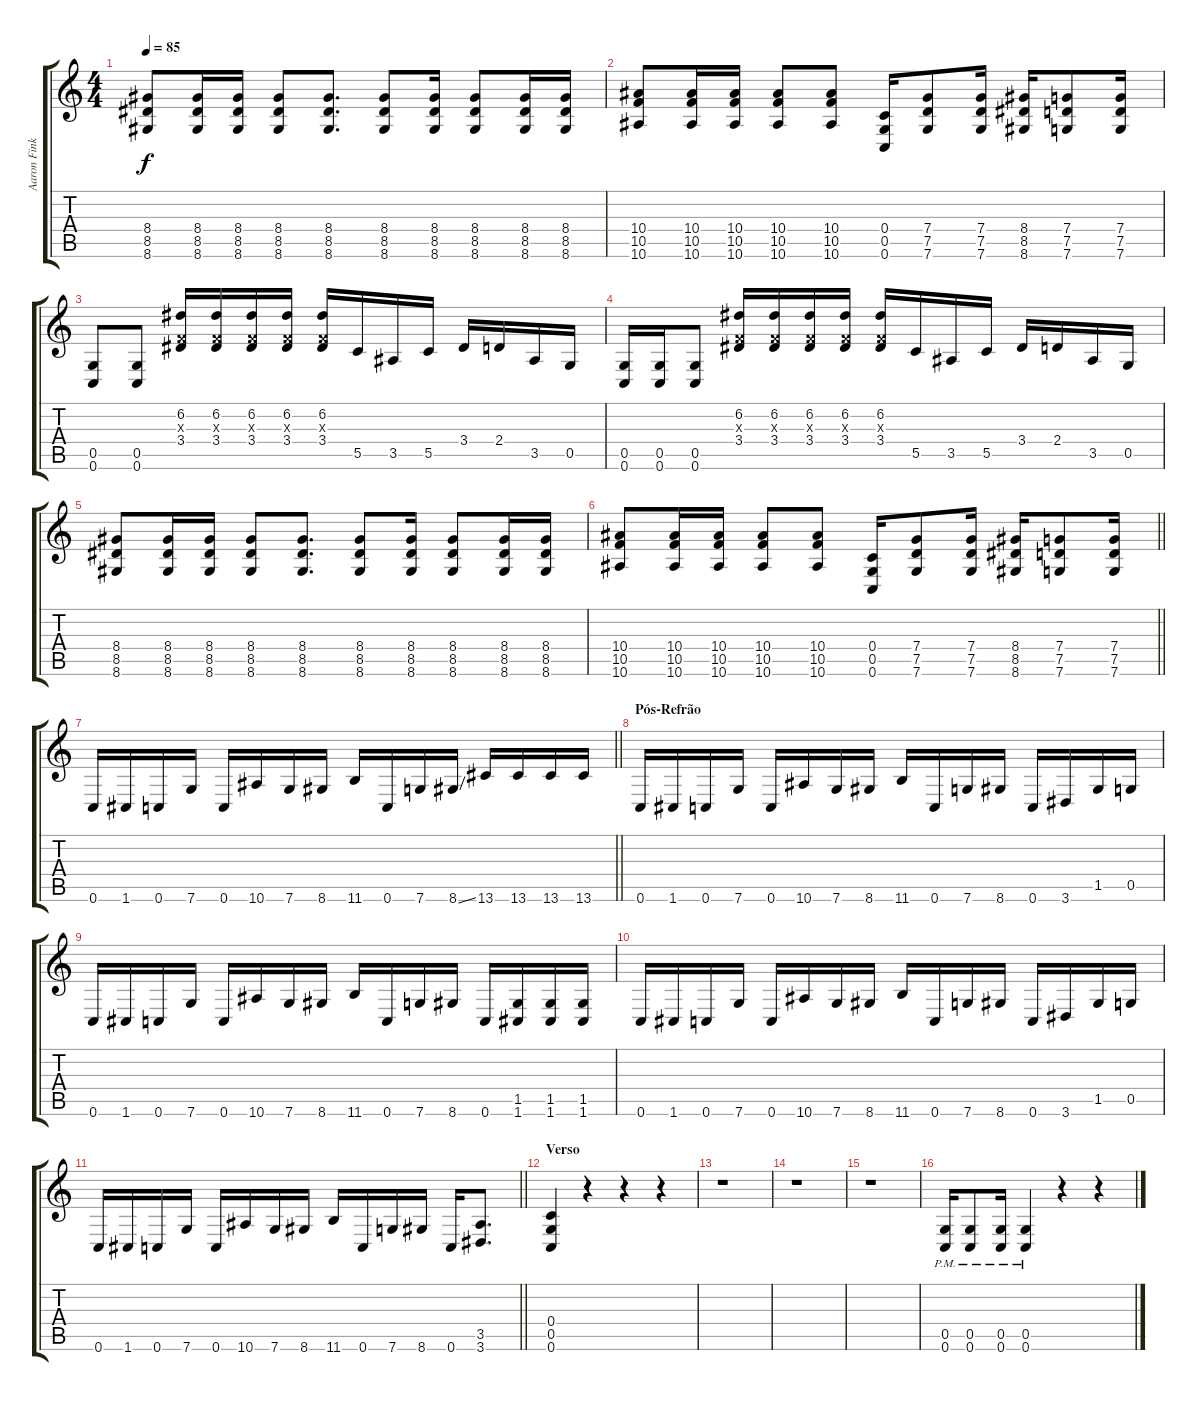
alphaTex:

\track ("Aaron Fink" "Aaron Fink") {instrument distortionguitar}
\staff {score tabs}
\tuning (D4 A3 F3 C3 G2 C2) {hide}
\ts (4 4)
\tempo 85
\clef g2
\ks c
(8.4 8.5 8.6).8{dy f} (8.4 8.5 8.6).16 (8.4 8.5 8.6).16 (8.4 8.5 8.6).8 (8.4 8.5 8.6).8{d} (8.4 8.5 8.6).8 (8.4 8.5 8.6).16 (8.4 8.5 8.6).8 (8.4 8.5 8.6).16 (8.4 8.5 8.6).16 |
(10.4 10.5 10.6).8 (10.4 10.5 10.6).16 (10.4 10.5 10.6).16 (10.4 10.5 10.6).8 (10.4 10.5 10.6).8 (0.4 0.5 0.6).16 (7.4 7.5 7.6).8 (7.4 7.5 7.6).16 (8.4 8.5 8.6).16 (7.4 7.5 7.6).8 (7.4 7.5 7.6).16 |
(0.5 0.6).8 (0.5 0.6).8 (6.2 0.3{x} 3.4).16 (6.2 0.3{x} 3.4).16 (6.2 0.3{x} 3.4).16 (6.2 0.3{x} 3.4).16 (6.2 0.3{x} 3.4).16 5.5.16 3.5.16 5.5.16 3.4.16 2.4.16 3.5.16 0.5.16 |
(0.5 0.6).16 (0.5 0.6).16 (0.5 0.6).8 (6.2 0.3{x} 3.4).16 (6.2 0.3{x} 3.4).16 (6.2 0.3{x} 3.4).16 (6.2 0.3{x} 3.4).16 (6.2 0.3{x} 3.4).16 5.5.16 3.5.16 5.5.16 3.4.16 2.4.16 3.5.16 0.5.16 |
(8.4 8.5 8.6).8 (8.4 8.5 8.6).16 (8.4 8.5 8.6).16 (8.4 8.5 8.6).8 (8.4 8.5 8.6).8{d} (8.4 8.5 8.6).8 (8.4 8.5 8.6).16 (8.4 8.5 8.6).8 (8.4 8.5 8.6).16 (8.4 8.5 8.6).16 |
\barLineRight lightlight
(10.4 10.5 10.6).8 (10.4 10.5 10.6).16 (10.4 10.5 10.6).16 (10.4 10.5 10.6).8 (10.4 10.5 10.6).8 (0.4 0.5 0.6).16 (7.4 7.5 7.6).8 (7.4 7.5 7.6).16 (8.4 8.5 8.6).16 (7.4 7.5 7.6).8 (7.4 7.5 7.6).16 |
\section ("" "")
\barLineRight lightlight
0.6.16 1.6.16 0.6.16 7.6.16 0.6.16 10.6.16 7.6.16 8.6.16 11.6.16 0.6.16 7.6.16 8.6{ss}.16 13.6.16 13.6.16 13.6.16 13.6.16 |
\section ("" "Pós-Refrão")
0.6.16 1.6.16 0.6.16 7.6.16 0.6.16 10.6.16 7.6.16 8.6.16 11.6.16 0.6.16 7.6.16 8.6.16 0.6.16 3.6.16 1.5.16 0.5.16 |
0.6.16 1.6.16 0.6.16 7.6.16 0.6.16 10.6.16 7.6.16 8.6.16 11.6.16 0.6.16 7.6.16 8.6.16 0.6.16 (1.5 1.6).16 (1.5 1.6).16 (1.5 1.6).16 |
0.6.16 1.6.16 0.6.16 7.6.16 0.6.16 10.6.16 7.6.16 8.6.16 11.6.16 0.6.16 7.6.16 8.6.16 0.6.16 3.6.16 1.5.16 0.5.16 |
\barLineRight lightlight
0.6.16 1.6.16 0.6.16 7.6.16 0.6.16 10.6.16 7.6.16 8.6.16 11.6.16 0.6.16 7.6.16 8.6.16 0.6.16 (3.5 3.6).8{d} |
\section ("" "Verso")
(0.4 0.5 0.6).4 r.4 r.4 r.4 |
r.1 |
r.1 |
r.1 |
(0.5{pm} 0.6{pm}).16 (0.5{pm} 0.6{pm}).8 (0.5{pm} 0.6{pm}).16 (0.5{pm} 0.6{pm}).4 r.4 r.4
